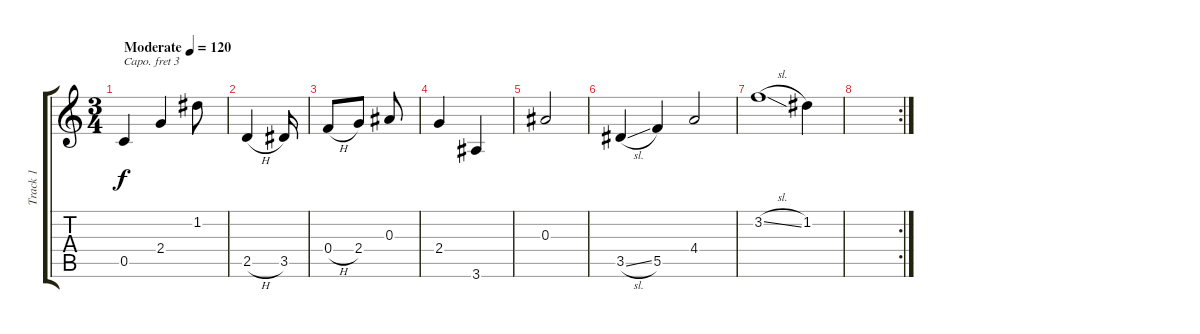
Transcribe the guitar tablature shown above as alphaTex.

\track ("Track 1" "Track 1") {instrument acousticguitarsteel}
\staff {score tabs}
\capo 3
\tuning (E4 B3 G3 D3 A2 E2) {hide}
\ts (3 4)
\tempo (120 "Moderate")
\clef g2
\ks c
0.5.4{dy f instrument acousticguitarsteel} 2.4.4 1.2.8 |
2.5{h}.4 3.5.16 |
0.4{h}.8 2.4.8 0.3.8 |
2.4.4 3.6.4 |
0.3.2 |
3.5{sl}.4 5.5.4 4.4.2 |
3.2{sl}.1 1.2.4 |
\rc 2
